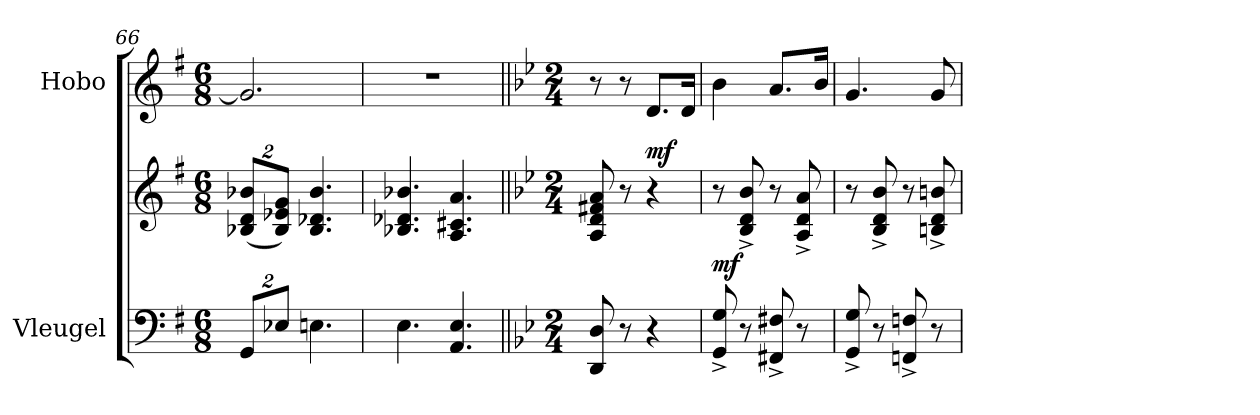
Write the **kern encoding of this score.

**kern	**kern	**dynam	**kern
*part2	*part2	*part2	*part1
*staff3	*staff2	*staff2/3	*staff1
*I"Vleugel	*	*	*I"Hobo
*	*	*	*I'H.
*clefF4	*clefG2	*	*clefG2
*k[f#]	*k[f#]	*	*k[f#]
*M6/8	*M6/8	*	*M6/8
*Xbrackettup	*Xbrackettup	*	*
=66	=66	=66	=66
16%3GG/L	(16%3B-X/ 16%3d/ 16%3b-X/L	.	2.g/]
16%3E-X/J	16%3B-/ 16%3e-X/ 16%3g/J)	.	.
4.En\	4.B-/ 4.d-X/ 4.b-/	.	.
=67	=67	=67	=67
4.E\	4.B-X/ 4.d-X/ 4.b-X/	.	2.r
4.AA/ 4.E/	4.A/ 4.c#X/ 4.a/	.	.
!!LO:LB:g=z
=68||	=68||	=68||	=68||
*k[b-e-]	*k[b-e-]	*	*k[b-e-]
*M2/4	*M2/4	*	*M2/4
*	*	*	*MM52
8DD/ 8D/	8A/ 8d/ 8f#X/ 8a/	.	8r
8r	8r	.	8r
!	!	!LO:DY:a	!
4r	4r	mf	8.d/L
.	.	.	16d/Jk
=69	=69	=69	=69
!	!	!LO:DY:b	!
8GG/^ 8G/^	8r	mf	4b-\
8r	8B-/^ 8d/^ 8b-/^	.	.
8FF#X/^ 8F#X/^	8r	.	8.a/L
8r	8A/^ 8d/^ 8a/^	.	.
.	.	.	16b-/Jk
=70	=70	=70	=70
8GG/^ 8G/^	8r	.	4.g/
8r	8B-/^ 8d/^ 8b-/^	.	.
8FFn/^ 8Fn/^	8r	.	.
8r	8Bn/^ 8d/^ 8bn/^	.	8g/
=	=	=	=
*-	*-	*-	*-
